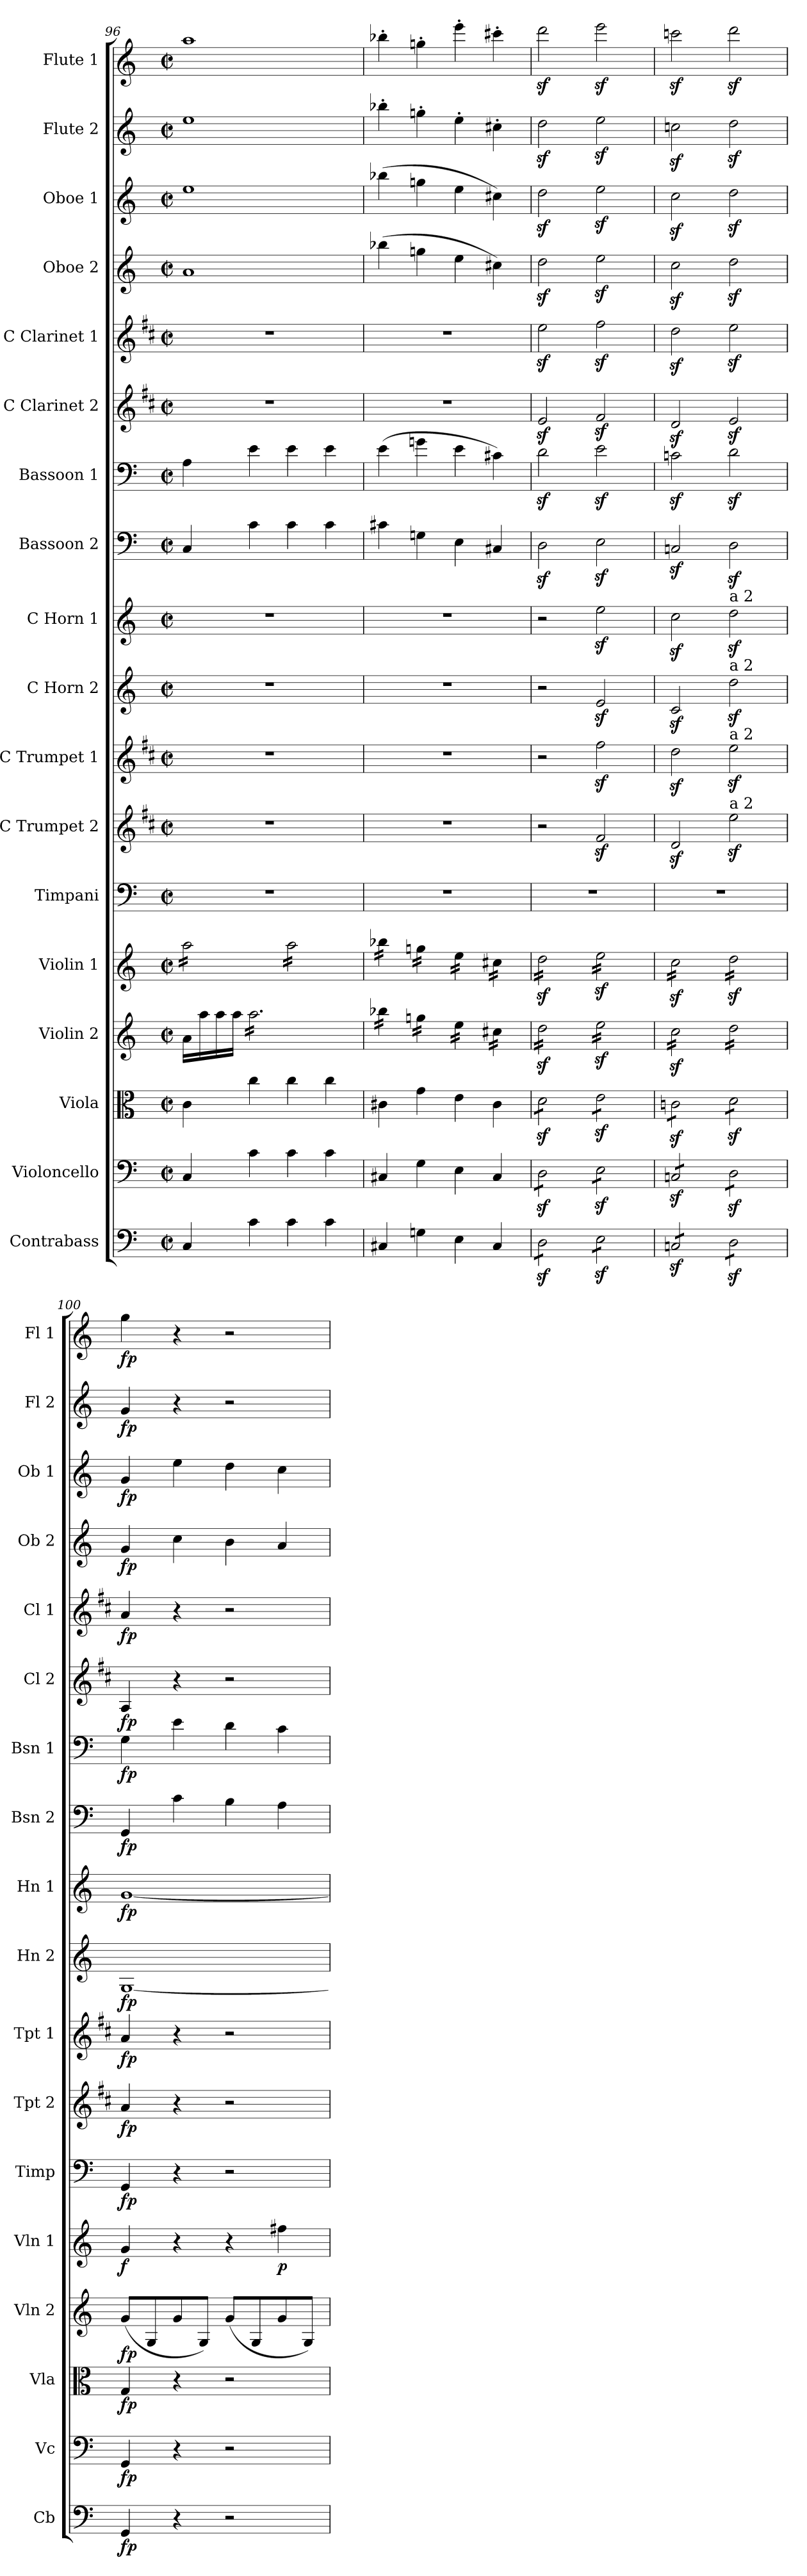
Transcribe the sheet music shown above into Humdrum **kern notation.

**kern	**dynam	**kern	**dynam	**kern	**dynam	**kern	**dynam	**kern	**dynam	**kern	**dynam	**kern	**dynam	**kern	**dynam	**kern	**dynam	**kern	**dynam	**kern	**dynam	**kern	**dynam	**kern	**dynam	**kern	**dynam	**kern	**dynam	**kern	**dynam	**kern	**dynam	**kern	**dynam
*part18	*part18	*part17	*part17	*part16	*part16	*part15	*part15	*part14	*part14	*part13	*part13	*part12	*part12	*part11	*part11	*part10	*part10	*part9	*part9	*part8	*part8	*part7	*part7	*part6	*part6	*part5	*part5	*part4	*part4	*part3	*part3	*part2	*part2	*part1	*part1
*staff18	*staff18	*staff17	*staff17	*staff16	*staff16	*staff15	*staff15	*staff14	*staff14	*staff13	*staff13	*staff12	*staff12	*staff11	*staff11	*staff10	*staff10	*staff9	*staff9	*staff8	*staff8	*staff7	*staff7	*staff6	*staff6	*staff5	*staff5	*staff4	*staff4	*staff3	*staff3	*staff2	*staff2	*staff1	*staff1
*I"Contrabass	*	*I"Violoncello	*	*I"Viola	*	*I"Violin 2	*	*I"Violin 1	*	*I"Timpani	*	*I"C Trumpet 2	*	*I"C Trumpet 1	*	*I"C Horn 2	*	*I"C Horn 1	*	*I"Bassoon 2	*	*I"Bassoon 1	*	*I"C Clarinet 2	*	*I"C Clarinet 1	*	*I"Oboe 2	*	*I"Oboe 1	*	*I"Flute 2	*	*I"Flute 1	*
*I'Cb	*	*I'Vc	*	*I'Vla	*	*I'Vln 2	*	*I'Vln 1	*	*I'Timp	*	*I'Tpt 2	*	*I'Tpt 1	*	*I'Hn 2	*	*I'Hn 1	*	*I'Bsn 2	*	*I'Bsn 1	*	*I'Cl 2	*	*I'Cl 1	*	*I'Ob 2	*	*I'Ob 1	*	*I'Fl 2	*	*I'Fl 1	*
*clefF4	*	*clefF4	*	*clefC3	*	*clefG2	*	*clefG2	*	*clefF4	*	*clefG2	*	*clefG2	*	*clefG2	*	*clefG2	*	*clefF4	*	*clefF4	*	*clefG2	*	*clefG2	*	*clefG2	*	*clefG2	*	*clefG2	*	*clefG2	*
*ITrd7c12	*	*	*	*	*	*	*	*	*	*	*	*ITrd1c2	*	*ITrd1c2	*	*ITrd7c12	*	*ITrd7c12	*	*	*	*	*	*ITrd1c2	*	*ITrd1c2	*	*	*	*	*	*	*	*	*
*k[]	*	*k[]	*	*k[]	*	*k[]	*	*k[]	*	*k[]	*	*k[]	*	*k[]	*	*k[]	*	*k[]	*	*k[]	*	*k[]	*	*k[]	*	*k[]	*	*k[]	*	*k[]	*	*k[]	*	*k[]	*
*M2/2	*	*M2/2	*	*M2/2	*	*M2/2	*	*M2/2	*	*M2/2	*	*M2/2	*	*M2/2	*	*M2/2	*	*M2/2	*	*M2/2	*	*M2/2	*	*M2/2	*	*M2/2	*	*M2/2	*	*M2/2	*	*M2/2	*	*M2/2	*
*met(c|)	*	*met(c|)	*	*met(c|)	*	*met(c|)	*	*met(c|)	*	*met(c|)	*	*met(c|)	*	*met(c|)	*	*met(c|)	*	*met(c|)	*	*met(c|)	*	*met(c|)	*	*met(c|)	*	*met(c|)	*	*met(c|)	*	*met(c|)	*	*met(c|)	*	*met(c|)	*
=96	=96	=96	=96	=96	=96	=96	=96	=96	=96	=96	=96	=96	=96	=96	=96	=96	=96	=96	=96	=96	=96	=96	=96	=96	=96	=96	=96	=96	=96	=96	=96	=96	=96	=96	=96
*	*	*	*	*	*	*	*	*tremolo	*	*	*	*	*	*	*	*	*	*	*	*	*	*	*	*	*	*	*	*	*	*	*	*	*	*	*
4CC/	.	4C/	.	4c\	.	16a\LL	.	16aa\LL	.	1r	.	1r	.	1r	.	1r	.	1r	.	4C/	.	4A\	.	1r	.	1r	.	1a	.	1ee	.	1ee	.	1aa	.
.	.	.	.	.	.	16aa\	.	16aa\	.	.	.	.	.	.	.	.	.	.	.	.	.	.	.	.	.	.	.	.	.	.	.	.	.	.	.
.	.	.	.	.	.	16aa\	.	16aa\	.	.	.	.	.	.	.	.	.	.	.	.	.	.	.	.	.	.	.	.	.	.	.	.	.	.	.
.	.	.	.	.	.	16aa\JJ	.	16aa\	.	.	.	.	.	.	.	.	.	.	.	.	.	.	.	.	.	.	.	.	.	.	.	.	.	.	.
*	*	*	*	*	*	*tremolo	*	*	*	*	*	*	*	*	*	*	*	*	*	*	*	*	*	*	*	*	*	*	*	*	*	*	*	*	*
4C\	.	4c\	.	4cc\	.	16aa\LL	.	16aa\	.	.	.	.	.	.	.	.	.	.	.	4c\	.	4e\	.	.	.	.	.	.	.	.	.	.	.	.	.
.	.	.	.	.	.	16aa\	.	16aa\	.	.	.	.	.	.	.	.	.	.	.	.	.	.	.	.	.	.	.	.	.	.	.	.	.	.	.
.	.	.	.	.	.	16aa\	.	16aa\	.	.	.	.	.	.	.	.	.	.	.	.	.	.	.	.	.	.	.	.	.	.	.	.	.	.	.
.	.	.	.	.	.	16aa\	.	16aa\JJ	.	.	.	.	.	.	.	.	.	.	.	.	.	.	.	.	.	.	.	.	.	.	.	.	.	.	.
4C\	.	4c\	.	4cc\	.	16aa\	.	16aa\LL	.	.	.	.	.	.	.	.	.	.	.	4c\	.	4e\	.	.	.	.	.	.	.	.	.	.	.	.	.
.	.	.	.	.	.	16aa\	.	16aa\	.	.	.	.	.	.	.	.	.	.	.	.	.	.	.	.	.	.	.	.	.	.	.	.	.	.	.
.	.	.	.	.	.	16aa\	.	16aa\	.	.	.	.	.	.	.	.	.	.	.	.	.	.	.	.	.	.	.	.	.	.	.	.	.	.	.
.	.	.	.	.	.	16aa\	.	16aa\	.	.	.	.	.	.	.	.	.	.	.	.	.	.	.	.	.	.	.	.	.	.	.	.	.	.	.
4C\	.	4c\	.	4cc\	.	16aa\	.	16aa\	.	.	.	.	.	.	.	.	.	.	.	4c\	.	4e\	.	.	.	.	.	.	.	.	.	.	.	.	.
.	.	.	.	.	.	16aa\	.	16aa\	.	.	.	.	.	.	.	.	.	.	.	.	.	.	.	.	.	.	.	.	.	.	.	.	.	.	.
.	.	.	.	.	.	16aa\	.	16aa\	.	.	.	.	.	.	.	.	.	.	.	.	.	.	.	.	.	.	.	.	.	.	.	.	.	.	.
.	.	.	.	.	.	16aa\JJ	.	16aa\JJ	.	.	.	.	.	.	.	.	.	.	.	.	.	.	.	.	.	.	.	.	.	.	.	.	.	.	.
=97	=97	=97	=97	=97	=97	=97	=97	=97	=97	=97	=97	=97	=97	=97	=97	=97	=97	=97	=97	=97	=97	=97	=97	=97	=97	=97	=97	=97	=97	=97	=97	=97	=97	=97	=97
4CC#X/	.	4C#X/	.	4c#X\	.	16bb-X\LL	.	16bb-X\LL	.	1r	.	1r	.	1r	.	1r	.	1r	.	4c#X\	.	(4e\	.	1r	.	1r	.	(4bb-X\	.	(4bb-X\	.	4bb-X'\	.	4bb-X'\	.
.	.	.	.	.	.	16bb-X\	.	16bb-X\	.	.	.	.	.	.	.	.	.	.	.	.	.	.	.	.	.	.	.	.	.	.	.	.	.	.	.
.	.	.	.	.	.	16bb-X\	.	16bb-X\	.	.	.	.	.	.	.	.	.	.	.	.	.	.	.	.	.	.	.	.	.	.	.	.	.	.	.
.	.	.	.	.	.	16bb-X\JJ	.	16bb-X\JJ	.	.	.	.	.	.	.	.	.	.	.	.	.	.	.	.	.	.	.	.	.	.	.	.	.	.	.
4GGn\	.	4G\	.	4g\	.	16ggn\LL	.	16ggn\LL	.	.	.	.	.	.	.	.	.	.	.	4Gn\	.	4gn\	.	.	.	.	.	4ggn\	.	4ggn\	.	4ggn'\	.	4ggn'\	.
.	.	.	.	.	.	16ggn\	.	16ggn\	.	.	.	.	.	.	.	.	.	.	.	.	.	.	.	.	.	.	.	.	.	.	.	.	.	.	.
.	.	.	.	.	.	16ggn\	.	16ggn\	.	.	.	.	.	.	.	.	.	.	.	.	.	.	.	.	.	.	.	.	.	.	.	.	.	.	.
.	.	.	.	.	.	16ggn\JJ	.	16ggn\JJ	.	.	.	.	.	.	.	.	.	.	.	.	.	.	.	.	.	.	.	.	.	.	.	.	.	.	.
4EE\	.	4E\	.	4e\	.	16ee\LL	.	16ee\LL	.	.	.	.	.	.	.	.	.	.	.	4E\	.	4e\	.	.	.	.	.	4ee\	.	4ee\	.	4ee'\	.	4eee'\	.
.	.	.	.	.	.	16ee\	.	16ee\	.	.	.	.	.	.	.	.	.	.	.	.	.	.	.	.	.	.	.	.	.	.	.	.	.	.	.
.	.	.	.	.	.	16ee\	.	16ee\	.	.	.	.	.	.	.	.	.	.	.	.	.	.	.	.	.	.	.	.	.	.	.	.	.	.	.
.	.	.	.	.	.	16ee\JJ	.	16ee\JJ	.	.	.	.	.	.	.	.	.	.	.	.	.	.	.	.	.	.	.	.	.	.	.	.	.	.	.
4CC#/	.	4C#/	.	4c#\	.	16cc#X\LL	.	16cc#X\LL	.	.	.	.	.	.	.	.	.	.	.	4C#X/	.	4c#X\)	.	.	.	.	.	4cc#X\)	.	4cc#X\)	.	4cc#X'\	.	4ccc#X'\	.
.	.	.	.	.	.	16cc#X\	.	16cc#X\	.	.	.	.	.	.	.	.	.	.	.	.	.	.	.	.	.	.	.	.	.	.	.	.	.	.	.
.	.	.	.	.	.	16cc#X\	.	16cc#X\	.	.	.	.	.	.	.	.	.	.	.	.	.	.	.	.	.	.	.	.	.	.	.	.	.	.	.
.	.	.	.	.	.	16cc#X\JJ	.	16cc#X\JJ	.	.	.	.	.	.	.	.	.	.	.	.	.	.	.	.	.	.	.	.	.	.	.	.	.	.	.
=98	=98	=98	=98	=98	=98	=98	=98	=98	=98	=98	=98	=98	=98	=98	=98	=98	=98	=98	=98	=98	=98	=98	=98	=98	=98	=98	=98	=98	=98	=98	=98	=98	=98	=98	=98
*tremolo	*	*	*	*	*	*	*	*	*	*	*	*	*	*	*	*	*	*	*	*	*	*	*	*	*	*	*	*	*	*	*	*	*	*	*
*	*	*tremolo	*	*	*	*	*	*	*	*	*	*	*	*	*	*	*	*	*	*	*	*	*	*	*	*	*	*	*	*	*	*	*	*	*
*	*	*	*	*tremolo	*	*	*	*	*	*	*	*	*	*	*	*	*	*	*	*	*	*	*	*	*	*	*	*	*	*	*	*	*	*	*
8DDz<\L	.	8Dz<\L	.	8dz<\L	.	16ddz<\LL	.	16ddz<\LL	.	1r	.	2r	.	2r	.	2r	.	2r	.	2Dz<\	.	2dz<\	.	2dz</	.	2ddz<\	.	2ddz<\	.	2ddz<\	.	2ddz<\	.	2dddz<\	.
.	.	.	.	.	.	16ddz<\	.	16ddz<\	.	.	.	.	.	.	.	.	.	.	.	.	.	.	.	.	.	.	.	.	.	.	.	.	.	.	.
8DDz<\	.	8Dz<\	.	8dz<\	.	16ddz<\	.	16ddz<\	.	.	.	.	.	.	.	.	.	.	.	.	.	.	.	.	.	.	.	.	.	.	.	.	.	.	.
.	.	.	.	.	.	16ddz<\	.	16ddz<\	.	.	.	.	.	.	.	.	.	.	.	.	.	.	.	.	.	.	.	.	.	.	.	.	.	.	.
8DDz<\	.	8Dz<\	.	8dz<\	.	16ddz<\	.	16ddz<\	.	.	.	.	.	.	.	.	.	.	.	.	.	.	.	.	.	.	.	.	.	.	.	.	.	.	.
.	.	.	.	.	.	16ddz<\	.	16ddz<\	.	.	.	.	.	.	.	.	.	.	.	.	.	.	.	.	.	.	.	.	.	.	.	.	.	.	.
8DDz<\J	.	8Dz<\J	.	8dz<\J	.	16ddz<\	.	16ddz<\	.	.	.	.	.	.	.	.	.	.	.	.	.	.	.	.	.	.	.	.	.	.	.	.	.	.	.
.	.	.	.	.	.	16ddz<\JJ	.	16ddz<\JJ	.	.	.	.	.	.	.	.	.	.	.	.	.	.	.	.	.	.	.	.	.	.	.	.	.	.	.
8EEz<\L	.	8Ez<\L	.	8ez<\L	.	16eez<\LL	.	16eez<\LL	.	.	.	2ez</	.	2eez<\	.	2Ez</	.	2ez<\	.	2Ez<\	.	2ez<\	.	2ez</	.	2eez<\	.	2eez<\	.	2eez<\	.	2eez<\	.	2eeez<\	.
.	.	.	.	.	.	16eez<\	.	16eez<\	.	.	.	.	.	.	.	.	.	.	.	.	.	.	.	.	.	.	.	.	.	.	.	.	.	.	.
8EEz<\	.	8Ez<\	.	8ez<\	.	16eez<\	.	16eez<\	.	.	.	.	.	.	.	.	.	.	.	.	.	.	.	.	.	.	.	.	.	.	.	.	.	.	.
.	.	.	.	.	.	16eez<\	.	16eez<\	.	.	.	.	.	.	.	.	.	.	.	.	.	.	.	.	.	.	.	.	.	.	.	.	.	.	.
8EEz<\	.	8Ez<\	.	8ez<\	.	16eez<\	.	16eez<\	.	.	.	.	.	.	.	.	.	.	.	.	.	.	.	.	.	.	.	.	.	.	.	.	.	.	.
.	.	.	.	.	.	16eez<\	.	16eez<\	.	.	.	.	.	.	.	.	.	.	.	.	.	.	.	.	.	.	.	.	.	.	.	.	.	.	.
8EEz<\J	.	8Ez<\J	.	8ez<\J	.	16eez<\	.	16eez<\	.	.	.	.	.	.	.	.	.	.	.	.	.	.	.	.	.	.	.	.	.	.	.	.	.	.	.
.	.	.	.	.	.	16eez<\JJ	.	16eez<\JJ	.	.	.	.	.	.	.	.	.	.	.	.	.	.	.	.	.	.	.	.	.	.	.	.	.	.	.
=99	=99	=99	=99	=99	=99	=99	=99	=99	=99	=99	=99	=99	=99	=99	=99	=99	=99	=99	=99	=99	=99	=99	=99	=99	=99	=99	=99	=99	=99	=99	=99	=99	=99	=99	=99
8CCnz</L	.	8Cnz</L	.	8cnz<\L	.	16ccz<\LL	.	16ccz<\LL	.	1r	.	2cz</	.	2ccz<\	.	2Cz</	.	2cz<\	.	2Cnz</	.	2cnz<\	.	2cz</	.	2ccz<\	.	2ccz<\	.	2ccz<\	.	2ccnz<\	.	2cccnz<\	.
.	.	.	.	.	.	16ccz<\	.	16ccz<\	.	.	.	.	.	.	.	.	.	.	.	.	.	.	.	.	.	.	.	.	.	.	.	.	.	.	.
8CCnz</	.	8Cnz</	.	8cnz<\	.	16ccz<\	.	16ccz<\	.	.	.	.	.	.	.	.	.	.	.	.	.	.	.	.	.	.	.	.	.	.	.	.	.	.	.
.	.	.	.	.	.	16ccz<\	.	16ccz<\	.	.	.	.	.	.	.	.	.	.	.	.	.	.	.	.	.	.	.	.	.	.	.	.	.	.	.
8CCnz</	.	8Cnz</	.	8cnz<\	.	16ccz<\	.	16ccz<\	.	.	.	.	.	.	.	.	.	.	.	.	.	.	.	.	.	.	.	.	.	.	.	.	.	.	.
.	.	.	.	.	.	16ccz<\	.	16ccz<\	.	.	.	.	.	.	.	.	.	.	.	.	.	.	.	.	.	.	.	.	.	.	.	.	.	.	.
8CCnz</J	.	8Cnz</J	.	8cnz<\J	.	16ccz<\	.	16ccz<\	.	.	.	.	.	.	.	.	.	.	.	.	.	.	.	.	.	.	.	.	.	.	.	.	.	.	.
.	.	.	.	.	.	16ccz<\JJ	.	16ccz<\JJ	.	.	.	.	.	.	.	.	.	.	.	.	.	.	.	.	.	.	.	.	.	.	.	.	.	.	.
!	!	!	!	!	!	!	!	!	!	!	!	!	!	!	!	!	!	!LO:TX:a:t=a 2	!	!	!	!	!	!	!	!	!	!	!	!	!	!	!	!	!
!	!	!	!	!	!	!	!	!	!	!	!	!	!	!	!	!LO:TX:a:t=a 2	!	!	!	!	!	!	!	!	!	!	!	!	!	!	!	!	!	!	!
!	!	!	!	!	!	!	!	!	!	!	!	!	!	!LO:TX:a:t=a 2	!	!	!	!	!	!	!	!	!	!	!	!	!	!	!	!	!	!	!	!	!
!	!	!	!	!	!	!	!	!	!	!	!	!LO:TX:a:t=a 2	!	!	!	!	!	!	!	!	!	!	!	!	!	!	!	!	!	!	!	!	!	!	!
8DDz<\L	.	8Dz<\L	.	8dz<\L	.	16dd\LL	.	16ddz<\LL	.	.	.	2ddz<\	.	2ddz<\	.	2dz<\	.	2dz<\	.	2Dz<\	.	2dz<\	.	2dz</	.	2ddz<\	.	2ddz<\	.	2ddz<\	.	2ddz<\	.	2dddz<\	.
.	.	.	.	.	.	16dd\	.	16ddz<\	.	.	.	.	.	.	.	.	.	.	.	.	.	.	.	.	.	.	.	.	.	.	.	.	.	.	.
8DDz<\	.	8Dz<\	.	8dz<\	.	16dd\	.	16ddz<\	.	.	.	.	.	.	.	.	.	.	.	.	.	.	.	.	.	.	.	.	.	.	.	.	.	.	.
.	.	.	.	.	.	16dd\	.	16ddz<\	.	.	.	.	.	.	.	.	.	.	.	.	.	.	.	.	.	.	.	.	.	.	.	.	.	.	.
8DDz<\	.	8Dz<\	.	8dz<\	.	16dd\	.	16ddz<\	.	.	.	.	.	.	.	.	.	.	.	.	.	.	.	.	.	.	.	.	.	.	.	.	.	.	.
.	.	.	.	.	.	16dd\	.	16ddz<\	.	.	.	.	.	.	.	.	.	.	.	.	.	.	.	.	.	.	.	.	.	.	.	.	.	.	.
8DDz<\J	.	8Dz<\J	.	8dz<\J	.	16dd\	.	16ddz<\	.	.	.	.	.	.	.	.	.	.	.	.	.	.	.	.	.	.	.	.	.	.	.	.	.	.	.
*	*	*	*	*Xtremolo	*	*	*	*	*	*	*	*	*	*	*	*	*	*	*	*	*	*	*	*	*	*	*	*	*	*	*	*	*	*	*
*	*	*Xtremolo	*	*	*	*	*	*	*	*	*	*	*	*	*	*	*	*	*	*	*	*	*	*	*	*	*	*	*	*	*	*	*	*	*
*Xtremolo	*	*	*	*	*	*	*	*	*	*	*	*	*	*	*	*	*	*	*	*	*	*	*	*	*	*	*	*	*	*	*	*	*	*	*
.	.	.	.	.	.	16dd\JJ	.	16ddz<\JJ	.	.	.	.	.	.	.	.	.	.	.	.	.	.	.	.	.	.	.	.	.	.	.	.	.	.	.
*	*	*	*	*	*	*	*	*Xtremolo	*	*	*	*	*	*	*	*	*	*	*	*	*	*	*	*	*	*	*	*	*	*	*	*	*	*	*
*	*	*	*	*	*	*Xtremolo	*	*	*	*	*	*	*	*	*	*	*	*	*	*	*	*	*	*	*	*	*	*	*	*	*	*	*	*	*
=100	=100	=100	=100	=100	=100	=100	=100	=100	=100	=100	=100	=100	=100	=100	=100	=100	=100	=100	=100	=100	=100	=100	=100	=100	=100	=100	=100	=100	=100	=100	=100	=100	=100	=100	=100
!	!LO:DY:b	!	!LO:DY:b	!	!LO:DY:b	!	!LO:DY:b	!	!LO:DY:b	!	!LO:DY:b	!	!LO:DY:b	!	!LO:DY:b	!	!LO:DY:b	!	!LO:DY:b	!	!LO:DY:b	!	!LO:DY:b	!	!LO:DY:b	!	!LO:DY:b	!	!LO:DY:b	!	!LO:DY:b	!	!LO:DY:b	!	!LO:DY:b
4GGG/	fp	4GG/	fp	4G/	fp	(8g/L	fp	4g/	f	4GG/	fp	4g/	fp	4g/	fp	[1GG	fp	[1G	fp	4GG/	fp	4G\	fp	4G/	fp	4g/	fp	4g/	fp	4g/	fp	4g/	fp	4gg\	fp
.	.	.	.	.	.	8G/	.	.	.	.	.	.	.	.	.	.	.	.	.	.	.	.	.	.	.	.	.	.	.	.	.	.	.	.	.
4r	.	4r	.	4r	.	8g/	.	4r	.	4r	.	4r	.	4r	.	.	.	.	.	4c\	.	4e\	.	4r	.	4r	.	4cc\	.	4ee\	.	4r	.	4r	.
.	.	.	.	.	.	8G/J)	.	.	.	.	.	.	.	.	.	.	.	.	.	.	.	.	.	.	.	.	.	.	.	.	.	.	.	.	.
2r	.	2r	.	2r	.	(8g/L	.	4r	.	2r	.	2r	.	2r	.	.	.	.	.	4B\	.	4d\	.	2r	.	2r	.	4b\	.	4dd\	.	2r	.	2r	.
.	.	.	.	.	.	8G/	.	.	.	.	.	.	.	.	.	.	.	.	.	.	.	.	.	.	.	.	.	.	.	.	.	.	.	.	.
!	!	!	!	!	!	!	!	!	!LO:DY:b	!	!	!	!	!	!	!	!	!	!	!	!	!	!	!	!	!	!	!	!	!	!	!	!	!	!
.	.	.	.	.	.	8g/	.	4ff#X\	p	.	.	.	.	.	.	.	.	.	.	4A\	.	4c\	.	.	.	.	.	4a/	.	4cc\	.	.	.	.	.
.	.	.	.	.	.	8G/J)	.	.	.	.	.	.	.	.	.	.	.	.	.	.	.	.	.	.	.	.	.	.	.	.	.	.	.	.	.
=	=	=	=	=	=	=	=	=	=	=	=	=	=	=	=	=	=	=	=	=	=	=	=	=	=	=	=	=	=	=	=	=	=	=	=
*-	*-	*-	*-	*-	*-	*-	*-	*-	*-	*-	*-	*-	*-	*-	*-	*-	*-	*-	*-	*-	*-	*-	*-	*-	*-	*-	*-	*-	*-	*-	*-	*-	*-	*-	*-
